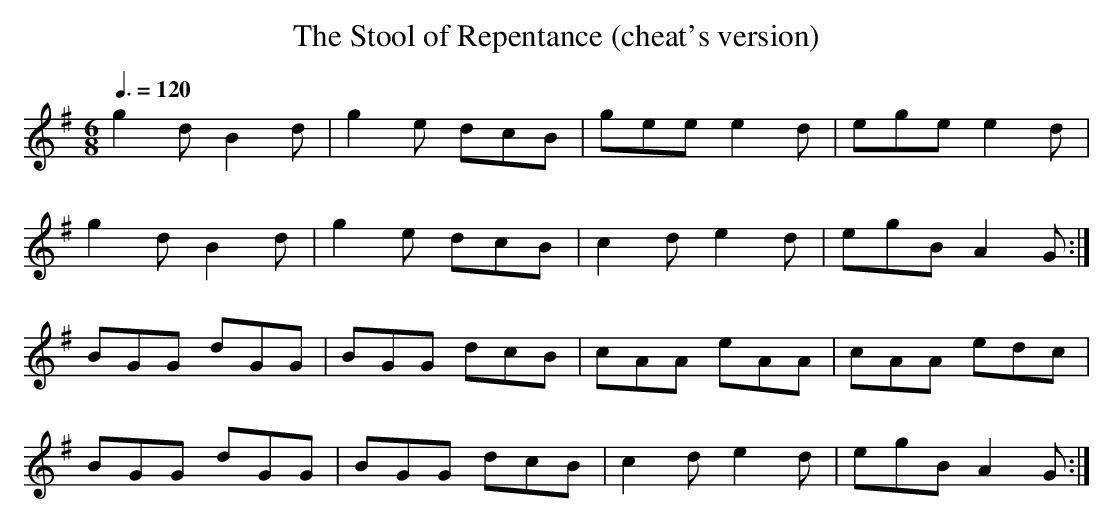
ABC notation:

X:1
T:The Stool of Repentance (cheat's version)
M:6/8
L:1/8
Q:3/8=120
K:G
g2d B2d|g2e dcB|gee e2d|ege e2d |
g2d B2d|g2e dcB|c2d e2d|egB A2G:|
BGG dGG|BGG dcB|cAA eAA|cAA edc |
BGG dGG|BGG dcB|c2d e2d|egB A2G:|

This tune, from a flute collection, is a reel probably composed for the
fiddle:
